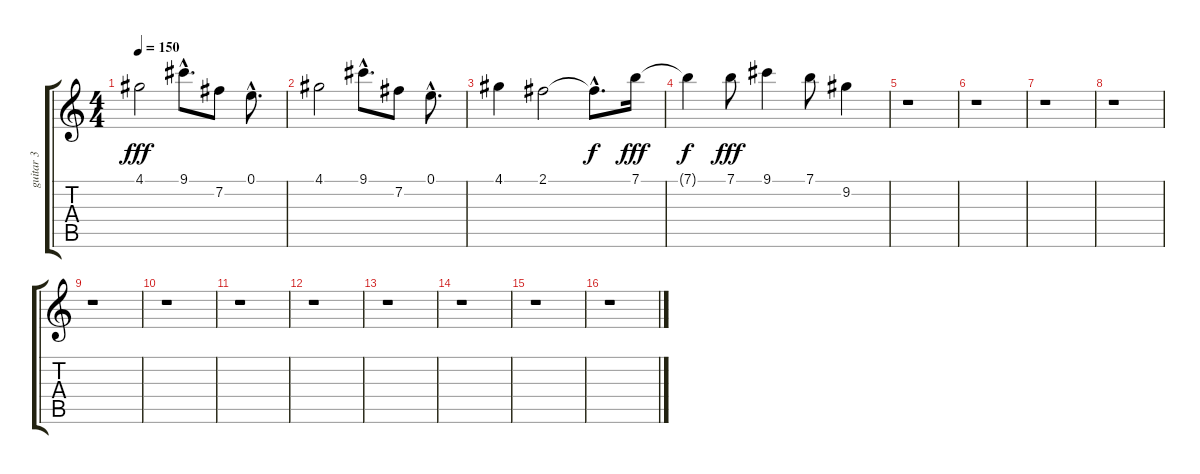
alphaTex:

\track ("guitar 3" "guitar 3") {instrument acousticguitarsteel}
\staff {score tabs}
\tuning (E4 B3 G3 D3 A2 E2) {hide}
\ts (4 4)
\tempo 150
\clef g2
\ks c
4.1.2{dy fff} 9.1{hac}.8{d} 7.2.8 0.1{hac}.8{d} |
4.1.2 9.1{hac}.8{d} 7.2.8 0.1{hac}.8{d} |
4.1.4 2.1.2 2.1{hac t}.8{d dy f} 7.1.16{dy fff} |
7.1{t}.4{dy f} 7.1.8{dy fff} 9.1.4 7.1.8 9.2.4 |
r.1 |
r.1 |
r.1 |
r.1 |
r.1 |
r.1 |
r.1 |
r.1 |
r.1 |
r.1 |
r.1 |
r.1
